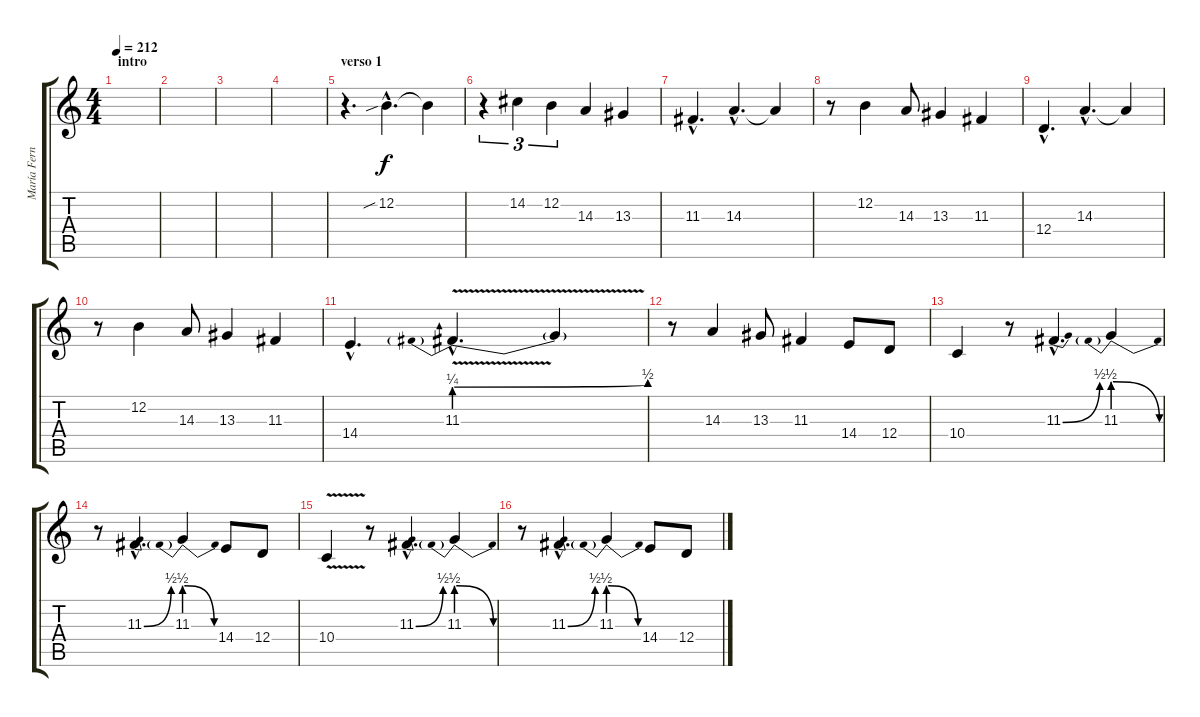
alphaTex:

\track ("María Fernanda (voz)" "María Fern") {instrument lead3calliope}
\staff {score tabs}
\tuning (E4 B3 G3 D3 A2 E2) {hide}
\ts (4 4)
\section ("" "intro")
\tempo 212
\clef g2
\ks c
|
|
|
|
\section ("" "verso 1")
r.4{d} 12.2{sib hac}.4{d} 12.2{t}.4 |
r.4{tu (3 2)} 14.2.4{tu (3 2)} 12.2.4{tu (3 2)} 14.3.4 13.3.4 |
11.3{hac}.4{d} 14.3{hac}.4{d} 14.3{t}.4 |
r.8 12.2.4 14.3.8 13.3.4 11.3.4 |
12.4{hac}.4{d} 14.3{hac}.4{d} 14.3{t}.4 |
r.8 12.2.4 14.3.8 13.3.4 11.3.4 |
14.4{hac}.4{d} 11.3{be (prebendbend 0 1 60 2) v hac}.4{d} 11.3{t}.4 |
r.8 14.3.4 13.3.8 11.3.4 14.4.8 12.4.8 |
10.4.4 r.8 11.3{be (bend 0 0 60 2) hac}.4{d} 11.3{be (prebendrelease 0 2 60 0)}.4 |
r.8 11.3{be (bend 0 0 60 2) hac}.4{d} 11.3{be (prebendrelease 0 2 60 0)}.4 14.4.8 12.4.8 |
10.4{v}.4 r.8 11.3{be (bend 0 0 60 2) hac}.4{d} 11.3{be (prebendrelease 0 2 60 0)}.4 |
r.8 11.3{be (bend 0 0 60 2) hac}.4{d} 11.3{be (prebendrelease 0 2 60 0)}.4 14.4.8 12.4.8
